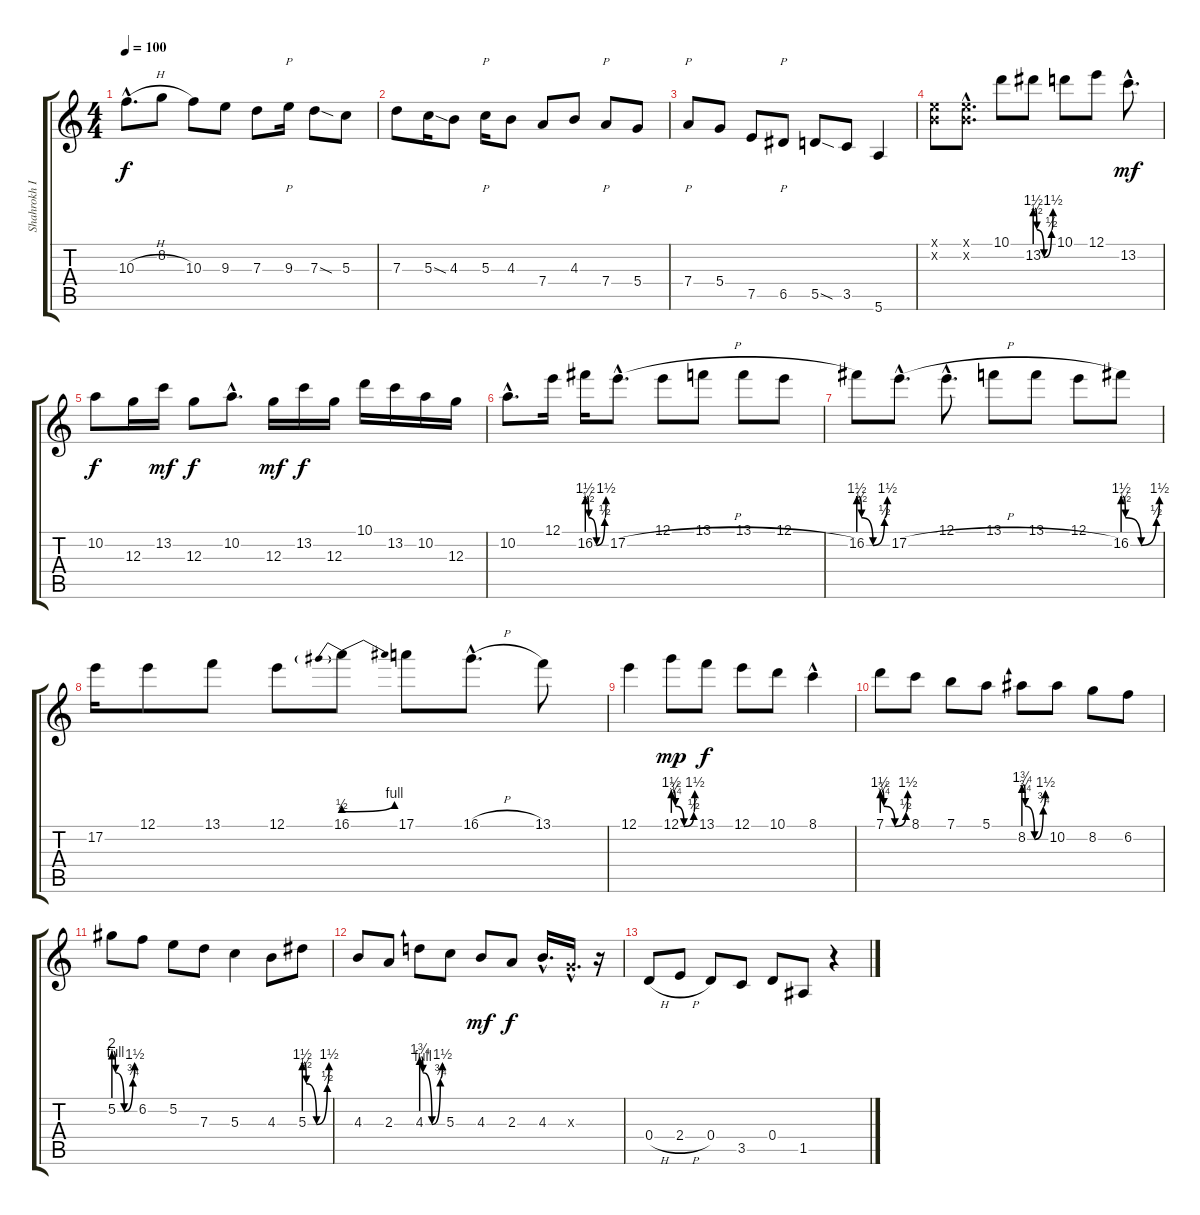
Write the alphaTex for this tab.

\track ("Shahrokh Izadkhah" "Shahrokh I") {instrument distortionguitar}
\staff {score tabs}
\tuning (E4 B3 G3 D3 A2 E2) {hide}
\ts (4 4)
\tempo 100
\clef g2
\ks c
10.3{h hac}.8{d dy f} 8.2.8 10.3.8 9.3.8 7.3.8 9.3.16{p} 7.3{sod}.8 5.3.8 |
7.3.8 5.3{sod}.16 4.3.8 5.3.16{p} 4.3.8 7.4.8 4.3.8 7.4.8{p} 5.4.8 |
7.4.8{p} 5.4.8 7.5.8 6.5.8{p} 5.5{sod}.8 3.5.8 5.6.4 |
(0.1{x} 0.2{x}).8 (0.1{hac x} 0.2{hac x}).8{d} 10.1.8 13.2{be (custom 0 6 6 2 30 0 55 2 60 6)}.8 10.1.8 12.1.8 13.2{hac}.8{d dy mf} |
10.2.8{dy f} 12.3.16 13.2.16{dy mf} 12.3.8{dy f} 10.2{hac}.8{d} 12.3.16{dy mf} 13.2.16{dy f} 12.3.16 10.1.16 13.2.16 10.2.16 12.3.16 |
10.2{hac}.8{d} 12.1.16 16.2{be (custom 0 6 5 2 30 0 56 2 60 6)}.16 17.2{h hac}.8{d} 12.1.8 13.1.8 13.1.8 12.1.8 |
16.2{be (custom 0 6 6 2 30 0 54 2 60 6)}.8 17.2{h hac}.8{d} 12.1{hac}.8{d} 13.1.8 13.1.8 12.1.8 16.2{be (custom 0 6 4 2 30 0 55 2 60 6)}.8 |
17.2.16 12.1.8 13.1.8 12.1.8 16.1{be (prebendbend 0 2 60 4)}.8 17.1.8 16.1{h hac}.8{d} 13.1.8 |
12.1.4 12.1{be (custom 0 6 6 3 30 0 57 2 60 6)}.8{dy mp} 13.1.8{dy f} 12.1.8 10.1.8 8.1{hac}.4 |
7.1{be (custom 0 6 4 3 30 0 56 2 60 6)}.8 8.1.8 7.1.8 5.1.8 8.2{be (custom 0 7 4 3 30 0 54 3 60 6)}.8 10.2.8 8.2.8 6.2.8 |
5.2{be (custom 0 8 5 4 30 0 55 3 60 6)}.8 6.2.8 5.2.8 7.3.8 5.3.4 4.3.8 5.3{be (custom 0 6 5 2 30 0 56 2 60 6)}.8 |
4.3.8 2.3.8 4.3{be (custom 0 7 4 4 30 0 54 3 60 6)}.8 5.3.8 4.3.8{dy mf} 2.3.8{dy f} 4.3{hac}.16{d} 0.3{hac x}.16{d} r.16 |
0.4{h}.8 2.4{h}.8 0.4.8 3.5.8 0.4.8 1.5.8 r.4
